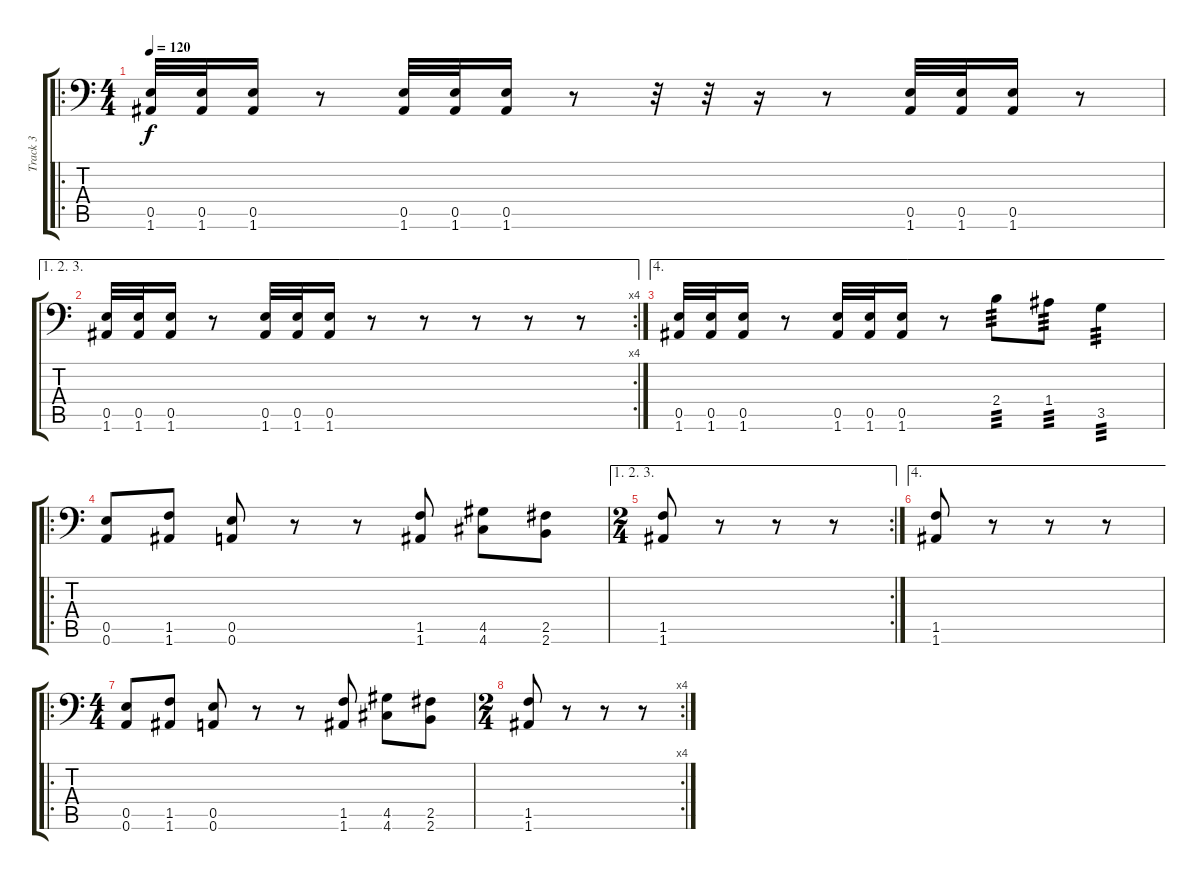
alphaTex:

\track ("Track 3" "Track 3") {instrument distortionguitar}
\staff {score tabs}
\tuning (B3 Gb3 D3 A2 E2 A1) {hide}
\ro
\ts (4 4)
\tempo 120
\clef f4
\ks c
(0.5 1.6).32{dy f} (0.5 1.6).32 (0.5 1.6).16 r.8 (0.5 1.6).32 (0.5 1.6).32 (0.5 1.6).16 r.8 r.32 r.32 r.16 r.8 (0.5 1.6).32 (0.5 1.6).32 (0.5 1.6).16 r.8 |
\ae (1 2 3)
\rc 4
(0.5 1.6).32 (0.5 1.6).32 (0.5 1.6).16 r.8 (0.5 1.6).32 (0.5 1.6).32 (0.5 1.6).16 r.8 r.8 r.8 r.8 r.8 |
\ae 4
(0.5 1.6).32 (0.5 1.6).32 (0.5 1.6).16 r.8 (0.5 1.6).32 (0.5 1.6).32 (0.5 1.6).16 r.8 2.4.8{tp 3} 1.4.8{tp 3} 3.5.4{tp 3} |
\ro
(0.5 0.6).8 (1.5 1.6).8 (0.5 0.6).8 r.8 r.8 (1.5 1.6).8 (4.5 4.6).8 (2.5 2.6).8 |
\ae (1 2 3)
\rc 2
\ts (2 4)
(1.5 1.6).8 r.8 r.8 r.8 |
\ae 4
(1.5 1.6).8 r.8 r.8 r.8 |
\ro
\ts (4 4)
(0.5 0.6).8 (1.5 1.6).8 (0.5 0.6).8 r.8 r.8 (1.5 1.6).8 (4.5 4.6).8 (2.5 2.6).8 |
\rc 4
\ts (2 4)
(1.5 1.6).8 r.8 r.8 r.8
